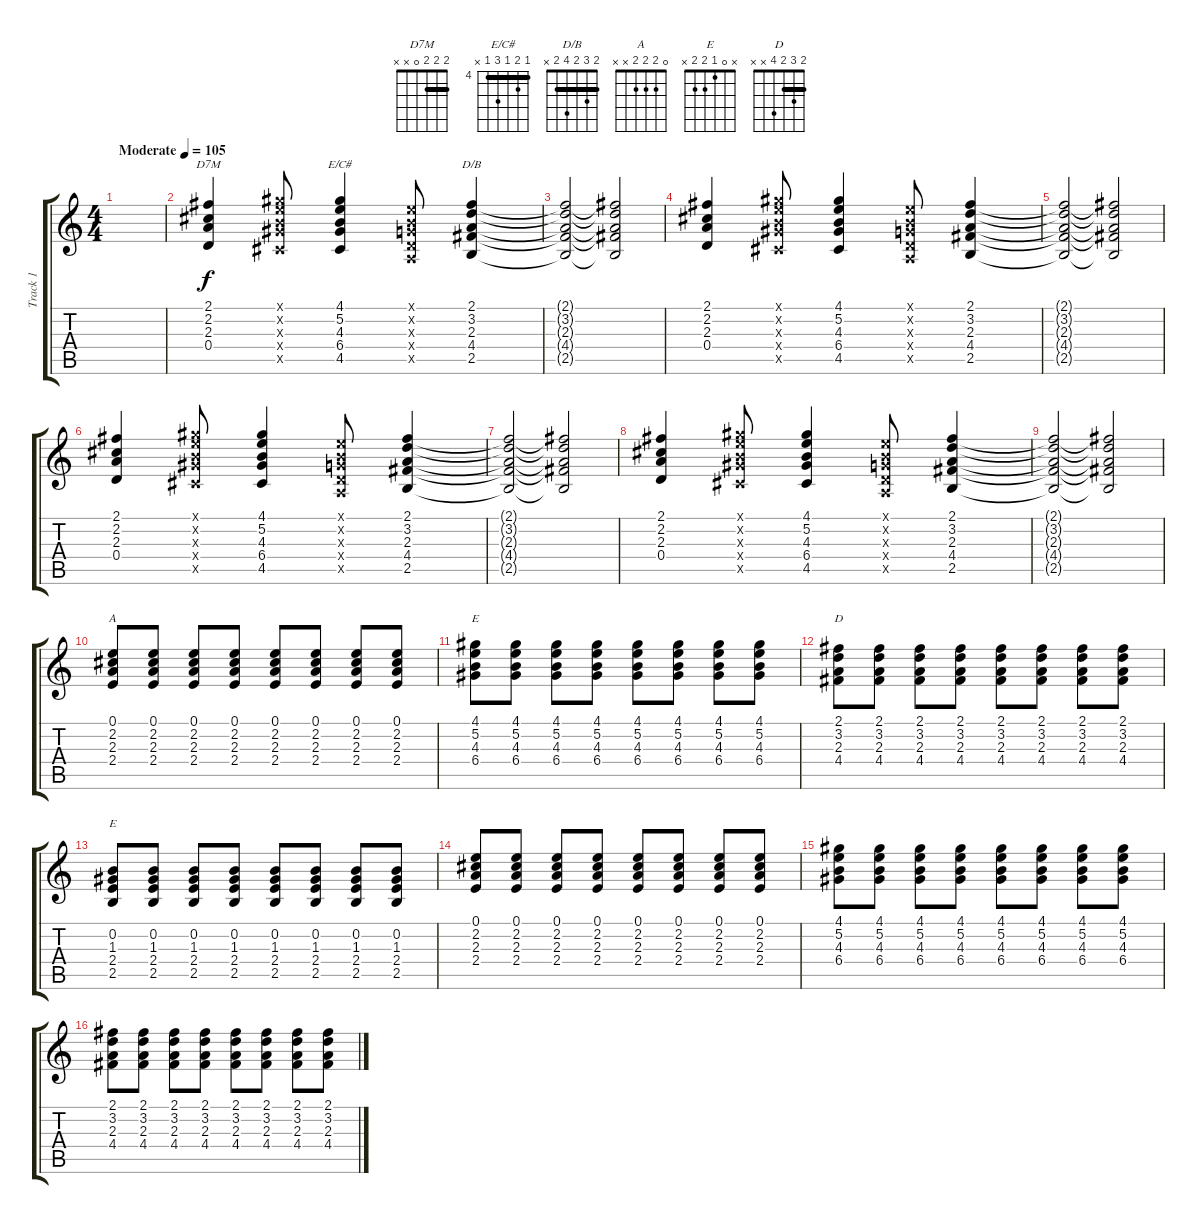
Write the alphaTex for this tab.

\track ("Track 1" "Track 1") {instrument electricguitarclean}
\staff {score tabs}
\tuning (E4 B3 G3 D3 A2 E2) {hide}
\chord ("D7M" 2 2 2 0 x x) {barre 2}
\chord ("E/C#" 4 5 4 6 4 x) {firstfret 4 barre 4}
\chord ("D/B" 2 3 2 4 2 x) {barre 2}
\chord ("A" 0 2 2 2 x x)
\chord ("E" 4 5 4 6 x x) {firstfret 4 barre 4}
\chord ("D" 2 3 2 4 x x) {barre 2}
\chord ("E" x 0 1 2 2 x)
\ts (4 4)
\tempo (105 "Moderate")
\clef g2
\ks c
|
(2.1 2.2 2.3 0.4).4{ch "D7M"} (4.1{x} 5.2{x} 4.3{x} 6.4{x} 4.5{x}).8 (4.1 5.2 4.3 6.4 4.5).4{ch "E/C#"} (0.1{x} 0.2{x} 0.3{x} 0.4{x} 0.5{x}).8 (2.1 3.2 2.3 4.4 2.5).4{ch "D/B"} |
(2.1{t} 3.2{t} 2.3{t} 4.4{t} 2.5{t}).2 (2.1{t} 3.2{t} 2.3{t} 4.4{t} 2.5{t}).2 |
(2.1 2.2 2.3 0.4).4 (4.1{x} 5.2{x} 4.3{x} 6.4{x} 4.5{x}).8 (4.1 5.2 4.3 6.4 4.5).4 (0.1{x} 0.2{x} 0.3{x} 0.4{x} 0.5{x}).8 (2.1 3.2 2.3 4.4 2.5).4 |
(2.1{t} 3.2{t} 2.3{t} 4.4{t} 2.5{t}).2 (2.1{t} 3.2{t} 2.3{t} 4.4{t} 2.5{t}).2 |
(2.1 2.2 2.3 0.4).4 (4.1{x} 5.2{x} 4.3{x} 6.4{x} 4.5{x}).8 (4.1 5.2 4.3 6.4 4.5).4 (0.1{x} 0.2{x} 0.3{x} 0.4{x} 0.5{x}).8 (2.1 3.2 2.3 4.4 2.5).4 |
(2.1{t} 3.2{t} 2.3{t} 4.4{t} 2.5{t}).2 (2.1{t} 3.2{t} 2.3{t} 4.4{t} 2.5{t}).2 |
(2.1 2.2 2.3 0.4).4 (4.1{x} 5.2{x} 4.3{x} 6.4{x} 4.5{x}).8 (4.1 5.2 4.3 6.4 4.5).4 (0.1{x} 0.2{x} 0.3{x} 0.4{x} 0.5{x}).8 (2.1 3.2 2.3 4.4 2.5).4 |
(2.1{t} 3.2{t} 2.3{t} 4.4{t} 2.5{t}).2 (2.1{t} 3.2{t} 2.3{t} 4.4{t} 2.5{t}).2 |
(0.1 2.2 2.3 2.4).8{ch "A"} (0.1 2.2 2.3 2.4).8 (0.1 2.2 2.3 2.4).8 (0.1 2.2 2.3 2.4).8 (0.1 2.2 2.3 2.4).8 (0.1 2.2 2.3 2.4).8 (0.1 2.2 2.3 2.4).8 (0.1 2.2 2.3 2.4).8 |
(4.1 5.2 4.3 6.4).8{ch "E"} (4.1 5.2 4.3 6.4).8 (4.1 5.2 4.3 6.4).8 (4.1 5.2 4.3 6.4).8 (4.1 5.2 4.3 6.4).8 (4.1 5.2 4.3 6.4).8 (4.1 5.2 4.3 6.4).8 (4.1 5.2 4.3 6.4).8 |
(2.1 3.2 2.3 4.4).8{ch "D"} (2.1 3.2 2.3 4.4).8 (2.1 3.2 2.3 4.4).8 (2.1 3.2 2.3 4.4).8 (2.1 3.2 2.3 4.4).8 (2.1 3.2 2.3 4.4).8 (2.1 3.2 2.3 4.4).8 (2.1 3.2 2.3 4.4).8 |
(0.2 1.3 2.4 2.5).8{ch "E"} (0.2 1.3 2.4 2.5).8 (0.2 1.3 2.4 2.5).8 (0.2 1.3 2.4 2.5).8 (0.2 1.3 2.4 2.5).8 (0.2 1.3 2.4 2.5).8 (0.2 1.3 2.4 2.5).8 (0.2 1.3 2.4 2.5).8 |
(0.1 2.2 2.3 2.4).8 (0.1 2.2 2.3 2.4).8 (0.1 2.2 2.3 2.4).8 (0.1 2.2 2.3 2.4).8 (0.1 2.2 2.3 2.4).8 (0.1 2.2 2.3 2.4).8 (0.1 2.2 2.3 2.4).8 (0.1 2.2 2.3 2.4).8 |
(4.1 5.2 4.3 6.4).8 (4.1 5.2 4.3 6.4).8 (4.1 5.2 4.3 6.4).8 (4.1 5.2 4.3 6.4).8 (4.1 5.2 4.3 6.4).8 (4.1 5.2 4.3 6.4).8 (4.1 5.2 4.3 6.4).8 (4.1 5.2 4.3 6.4).8 |
(2.1 3.2 2.3 4.4).8 (2.1 3.2 2.3 4.4).8 (2.1 3.2 2.3 4.4).8 (2.1 3.2 2.3 4.4).8 (2.1 3.2 2.3 4.4).8 (2.1 3.2 2.3 4.4).8 (2.1 3.2 2.3 4.4).8 (2.1 3.2 2.3 4.4).8
